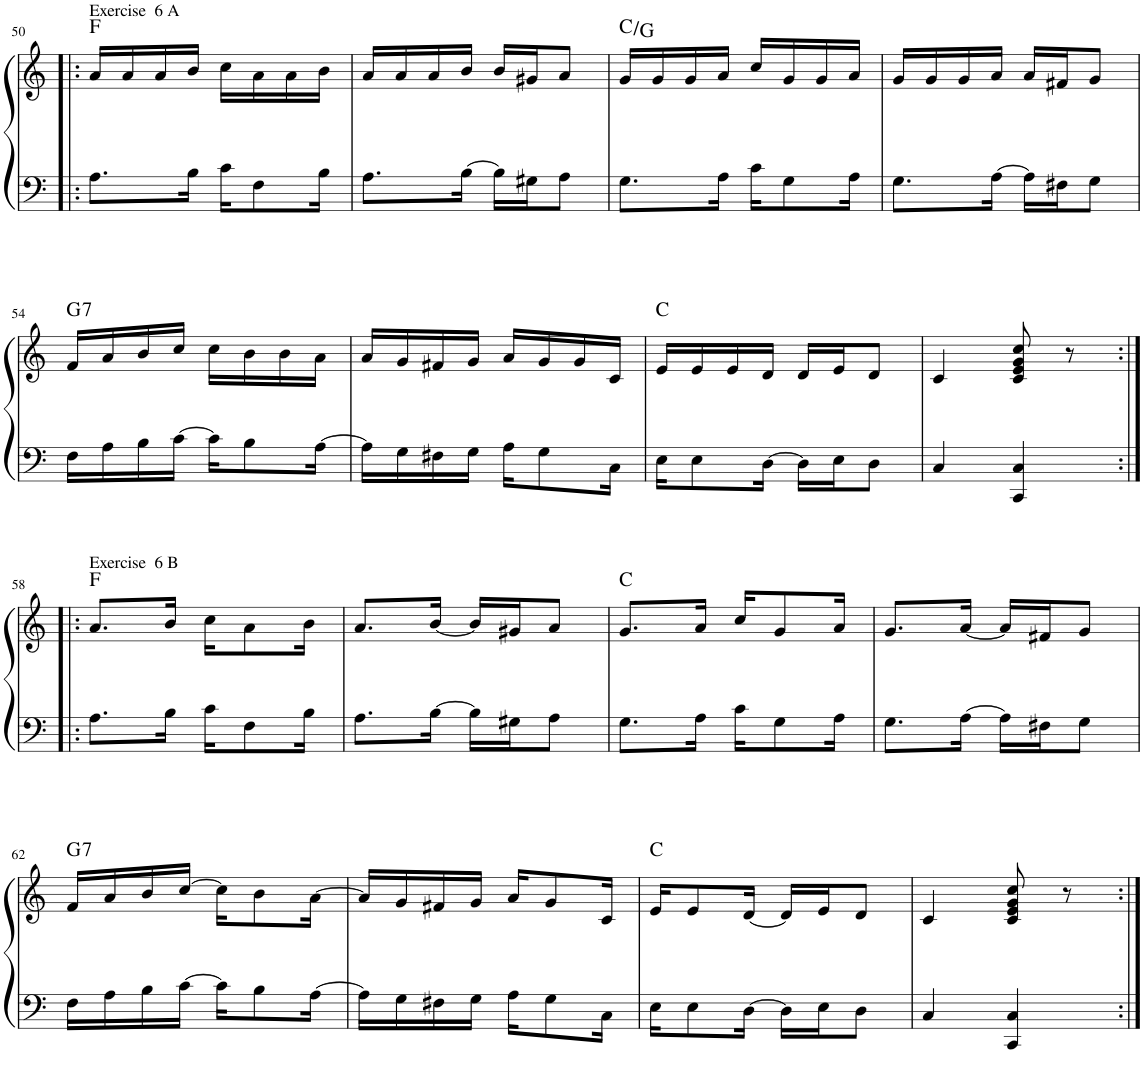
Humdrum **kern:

**kern	**kern	**harte
*part1	*part1	*part1
*staff2	*staff1	*
*I"Piano	*	*
*I'Pno	*	*
!!LO:PB:g=z
*clefF4	*clefG2	*
*k[]	*k[]	*
*M2/4	*M2/4	*
=50!|:	=50!|:	=50!|:
!	!LO:TX:a:t=Exercise  6 A	!
8.A\L	16a/LL	F:maj
.	16a/	.
.	16a/	.
16B\Jk	16b/JJ	.
16c\KL	16cc\LL	.
8F\	16a\	.
.	16a\	.
16B\Jk	16b\JJ	.
=51	=51	=51
8.A\L	16a/LL	.
.	16a/	.
.	16a/	.
[16B\Jk	16b/JJ	.
16B\LL]	16b/LL	.
16G#X\J	16g#X/J	.
8A\J	8a/J	.
=52	=52	=52
8.G\L	16g/LL	C:maj/5
.	16g/	.
.	16g/	.
16A\Jk	16a/JJ	.
16c\KL	16cc/LL	.
8G\	16g/	.
.	16g/	.
16A\Jk	16a/JJ	.
=53	=53	=53
8.G\L	16g/LL	.
.	16g/	.
.	16g/	.
[16A\Jk	16a/JJ	.
16A\LL]	16a/LL	.
16F#X\J	16f#X/J	.
8G\J	8g/J	.
!!LO:LB:g=z
=54	=54	=54
!	!	!LO:H:kt=7
16F\LL	16f/LL	G:7
16A\	16a/	.
16B\	16b/	.
[16c\JJ	16cc/JJ	.
16c\KL]	16cc\LL	.
8B\	16b\	.
.	16b\	.
[16A\Jk	16a\JJ	.
=55	=55	=55
16A\LL]	16a/LL	.
16G\	16g/	.
16F#X\	16f#X/	.
16G\JJ	16g/JJ	.
16A\KL	16a/LL	.
8G\	16g/	.
.	16g/	.
16C\Jk	16c/JJ	.
=56	=56	=56
16E\KL	16e/LL	C:maj
8E\	16e/	.
.	16e/	.
[16D\Jk	16d/JJ	.
16D\LL]	16d/LL	.
16E\J	16e/J	.
8D\J	8d/J	.
=57	=57	=57
4C/	4c/	.
4CC/ 4C/	8c/ 8e/ 8g/ 8cc/	.
.	8r	.
!!LO:LB:g=z
=58:|!|:	=58:|!|:	=58:|!|:
!	!LO:TX:a:t=Exercise  6 B	!
8.A\L	8.a/L	F:maj
16B\Jk	16b/Jk	.
16c\KL	16cc\KL	.
8F\	8a\	.
16B\Jk	16b\Jk	.
=59	=59	=59
8.A\L	8.a/L	.
[16B\Jk	[16b/Jk	.
16B\LL]	16b/LL]	.
16G#X\J	16g#X/J	.
8A\J	8a/J	.
=60	=60	=60
8.G\L	8.g/L	C:maj
16A\Jk	16a/Jk	.
16c\KL	16cc/KL	.
8G\	8g/	.
16A\Jk	16a/Jk	.
=61	=61	=61
8.G\L	8.g/L	.
[16A\Jk	[16a/Jk	.
16A\LL]	16a/LL]	.
16F#X\J	16f#X/J	.
8G\J	8g/J	.
!!LO:LB:g=z
=62	=62	=62
!	!	!LO:H:kt=7
16F\LL	16f/LL	G:7
16A\	16a/	.
16B\	16b/	.
[16c\JJ	[16cc/JJ	.
16c\KL]	16cc\KL]	.
8B\	8b\	.
[16A\Jk	[16a\Jk	.
=63	=63	=63
16A\LL]	16a/LL]	.
16G\	16g/	.
16F#X\	16f#X/	.
16G\JJ	16g/JJ	.
16A\KL	16a/KL	.
8G\	8g/	.
16C\Jk	16c/Jk	.
=64	=64	=64
16E\KL	16e/KL	C:maj
8E\	8e/	.
[16D\Jk	[16d/Jk	.
16D\LL]	16d/LL]	.
16E\J	16e/J	.
8D\J	8d/J	.
=65	=65	=65
4C/	4c/	.
4CC/ 4C/	8c/ 8e/ 8g/ 8cc/	.
.	8r	.
=:|!	=:|!	=:|!
*-	*-	*-
